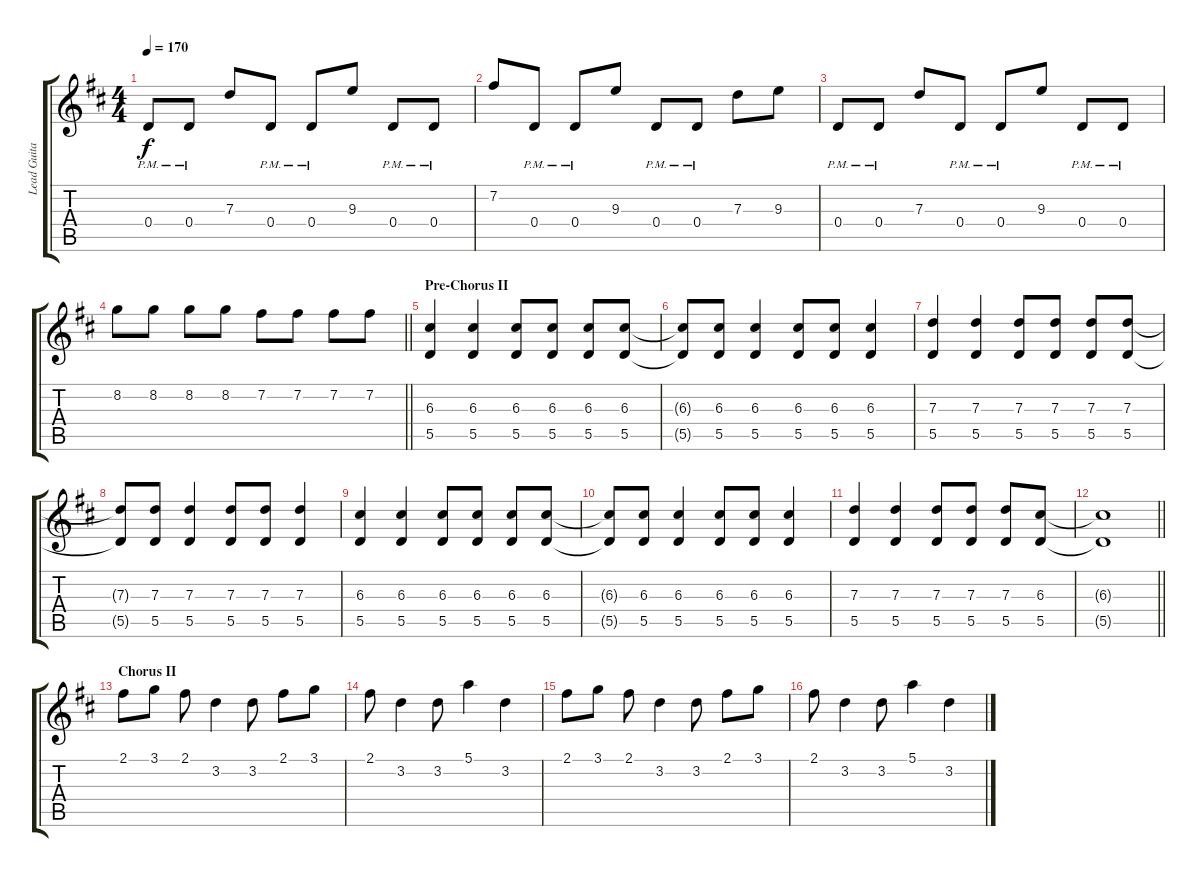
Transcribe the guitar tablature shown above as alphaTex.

\track ("Lead Guitar" "Lead Guita") {instrument distortionguitar}
\staff {score tabs}
\tuning (E4 B3 G3 D3 A2 E2) {hide}
\ts (4 4)
\tempo 170
\clef g2
\ks d
0.4{pm}.8{dy f} 0.4{pm}.8 7.3.8 0.4{pm}.8 0.4{pm}.8 9.3.8 0.4{pm}.8 0.4{pm}.8 |
7.2.8 0.4{pm}.8 0.4{pm}.8 9.3.8 0.4{pm}.8 0.4{pm}.8 7.3.8 9.3.8 |
0.4{pm}.8 0.4{pm}.8 7.3.8 0.4{pm}.8 0.4{pm}.8 9.3.8 0.4{pm}.8 0.4{pm}.8 |
\barLineRight lightlight
8.2.8 8.2.8 8.2.8 8.2.8 7.2.8 7.2.8 7.2.8 7.2.8 |
\section ("" "Pre-Chorus II")
(6.3 5.5).4 (6.3 5.5).4 (6.3 5.5).8 (6.3 5.5).8 (6.3 5.5).8 (6.3 5.5).8 |
(6.3{t} 5.5{t}).8 (6.3 5.5).8 (6.3 5.5).4 (6.3 5.5).8 (6.3 5.5).8 (6.3 5.5).4 |
(7.3 5.5).4 (7.3 5.5).4 (7.3 5.5).8 (7.3 5.5).8 (7.3 5.5).8 (7.3 5.5).8 |
(7.3{t} 5.5{t}).8 (7.3 5.5).8 (7.3 5.5).4 (7.3 5.5).8 (7.3 5.5).8 (7.3 5.5).4 |
(6.3 5.5).4 (6.3 5.5).4 (6.3 5.5).8 (6.3 5.5).8 (6.3 5.5).8 (6.3 5.5).8 |
(6.3{t} 5.5{t}).8 (6.3 5.5).8 (6.3 5.5).4 (6.3 5.5).8 (6.3 5.5).8 (6.3 5.5).4 |
(7.3 5.5).4 (7.3 5.5).4 (7.3 5.5).8 (7.3 5.5).8 (7.3 5.5).8 (6.3 5.5).8 |
\barLineRight lightlight
(6.3{t} 5.5{t}).1 |
\section ("" "Chorus II")
2.1.8 3.1.8 2.1.8 3.2.4 3.2.8 2.1.8 3.1.8 |
2.1.8 3.2.4 3.2.8 5.1.4 3.2.4 |
2.1.8 3.1.8 2.1.8 3.2.4 3.2.8 2.1.8 3.1.8 |
2.1.8 3.2.4 3.2.8 5.1.4 3.2.4
